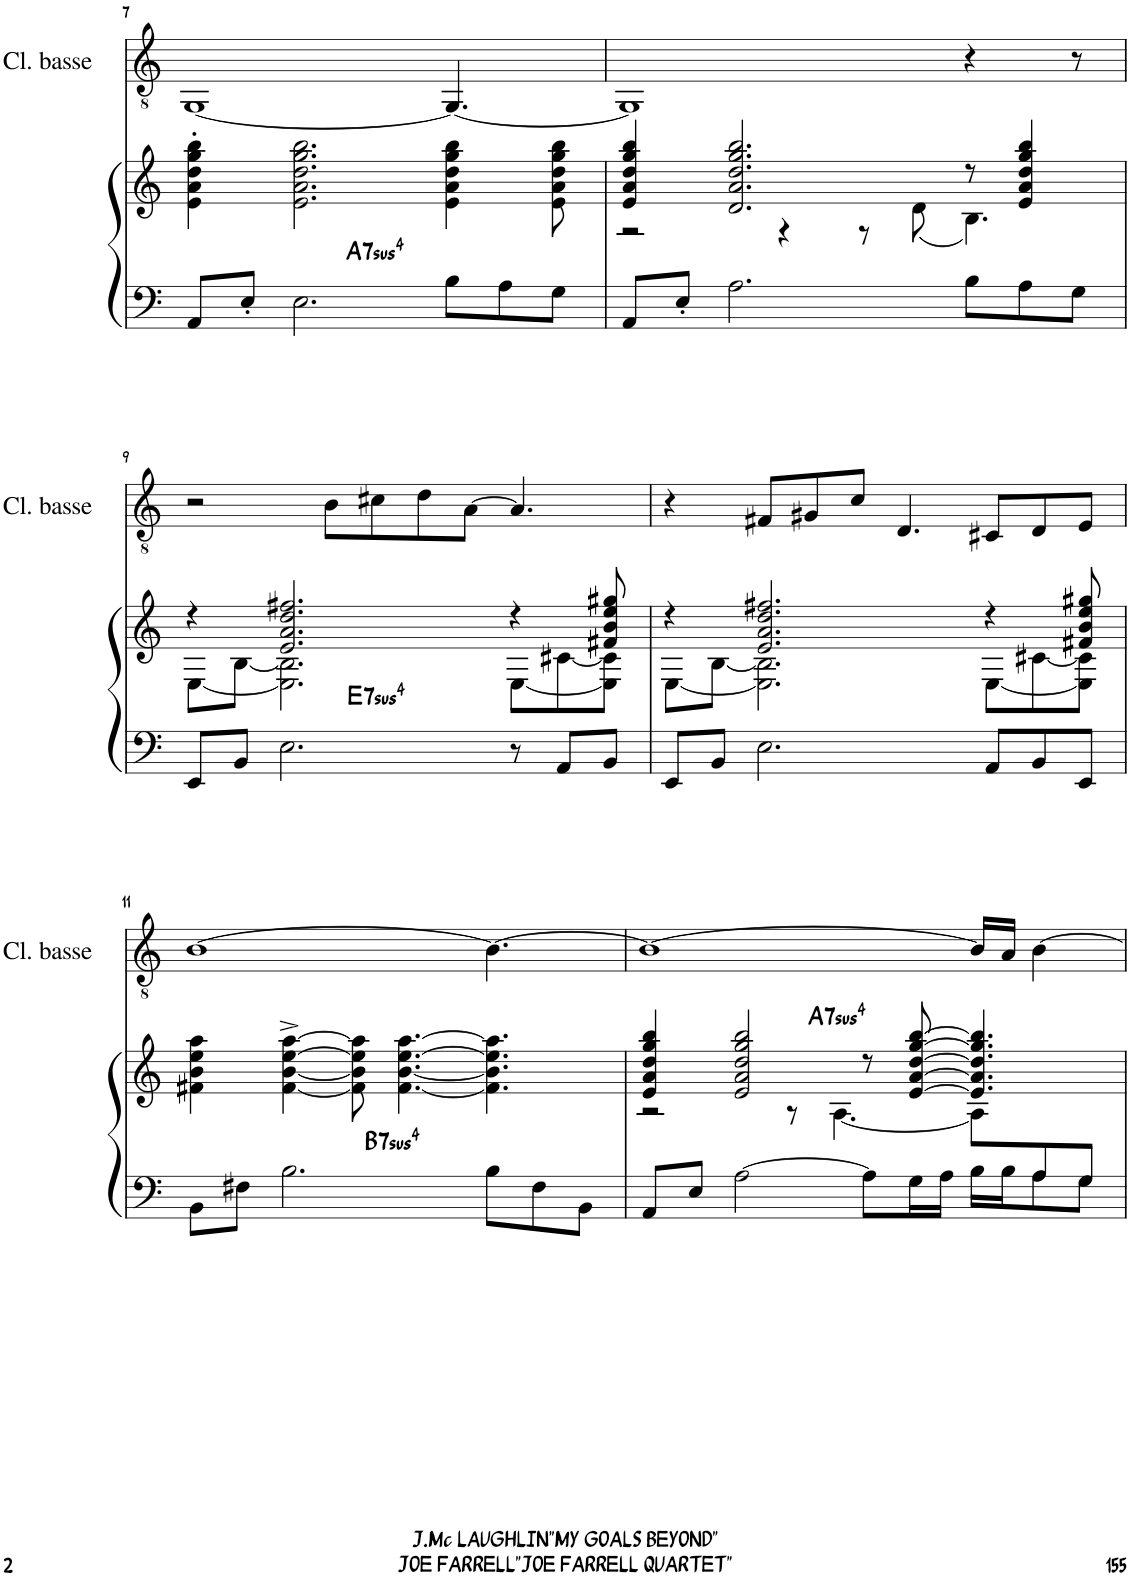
**kern	**kern	**harte	**kern
*part2	*part2	*part2	*part1
*staff3	*staff2	*	*staff1
*I"Piano	*	*	*I"Clarinette Basse
*I'Pno	*	*	*I'Cl. basse
!!LO:PB:g=z
*clefF4	*clefG2	*	*clefGv2
*	*	*	*ITrd8c14
*k[]	*k[]	*	*k[]
*M11/8	*M11/8	*	*M11/8
=7	=7	=7	=7
8AA/L	4e\' 4a\' 4dd\' 4gg\' 4bb\'	.	[1GG
8E'/J	.	.	.
!	!	!LO:H:kt=74	!
2.E\	2.e\ 2.a\ 2.dd\ 2.gg\ 2.bb\	A:sus4(7)	.
8B\L	4e\ 4a\ 4dd\ 4gg\ 4bb\	.	4.GG/_
8A\	.	.	.
8G\J	8e\ 8a\ 8dd\ 8gg\ 8bb\	.	.
=8	=8	=8	=8
*	*^	*	*
8AA/L	4e/ 4a/ 4dd/ 4gg/ 4bb/	2r	.	1GG]
8E'/J	.	.	.	.
2.A\	2.d/ 2.a/ 2.dd/ 2.gg/ 2.bb/	.	.	.
.	.	4r	.	.
.	.	8r	.	.
.	.	(8d\	.	.
8B\L	8r	4.B\)	.	4r
8A\	4e/ 4a/ 4dd/ 4gg/ 4bb/	.	.	.
8G\J	.	.	.	8r
!!LO:LB:g=z
=9	=9	=9	=9	=9
8EE/L	4r	[8E\L	.	2r
8BB/J	.	[8B\J	.	.
!	!	!	!LO:H:kt=74	!
2.E\	2.e/ 2.a/ 2.dd/ 2.ff#X/	2.E\] 2.B\]	E:sus4(7)	.
.	.	.	.	8B\L
.	.	.	.	8c#X\
.	.	.	.	8d\
.	.	.	.	[8A\J
8r	4r	[8E\L	.	4.A/]
8AA/L	.	[8c#X\	.	.
8BB/J	8f#X/ 8b/ 8ee/ 8gg#X/	8E\] 8c#\]J	.	.
=10	=10	=10	=10	=10
8EE/L	4r	[8E\L	.	4r
8BB/J	.	[8B\J	.	.
2.E\	2.e/ 2.a/ 2.dd/ 2.ff#X/	2.E\] 2.B\]	.	8F#X/L
.	.	.	.	8G#X/
.	.	.	.	8c/J
.	.	.	.	4.D/
8AA/L	4r	[8E\L	.	8C#X/L
8BB/	.	[8c#X\	.	8D/
8EE/J	8f#X/ 8b/ 8ee/ 8gg#X/	8E\] 8c#\]J	.	8E/J
*	*v	*v	*	*
!!LO:LB:g=z
=11	=11	=11	=11
8BB\L	4f#X\ 4b\ 4ee\ 4aa\	.	[1B
8F#X\J	.	.	.
!	!	!LO:H:kt=74	!
2.B\	[4f#\^ [4b\^ [4ee\^ [4aa\^	B:sus4(7)	.
.	8f#\] 8b\] 8ee\] 8aa\]	.	.
.	[4.f#\ [4.b\ [4.ee\ [4.aa\	.	.
8B\L	4.f#\] 4.b\] 4.ee\] 4.aa\]	.	4.B\_
8F#\	.	.	.
8BB\J	.	.	.
=12	=12	=12	=12
*^	*^	*	*
8ryy	8AA/L	4e/ 4a/ 4dd/ 4gg/ 4bb/	2r	.	1B_
.	8E/J	.	.	.	.
!	!	!	!	!LO:H:kt=74	!
.	[2A\	2e/ 2a/ 2dd/ 2gg/ 2bb/	.	A:sus4(7)	.
.	.	.	8r	.	.
.	.	.	[4.A\	.	.
.	8A\L]	8r	.	.	.
.	16G\L	[8e/ [8a/ [8dd/ [8gg/ [8bb/	.	.	.
.	16A\JJ	.	.	.	.
.	16B\LL	4.e/] 4.a/] 4.dd/] 4.gg/] 4.bb/]	8A\L]	.	16B/LL]
.	16B\J	.	.	.	16A/JJ
8A/	8A\	.	4ryy	.	[4B\
8G/J	8G\J	.	.	.	.
*v	*v	*	*	*	*
*	*v	*v	*	*
=	=	=	=
*-	*-	*-	*-
